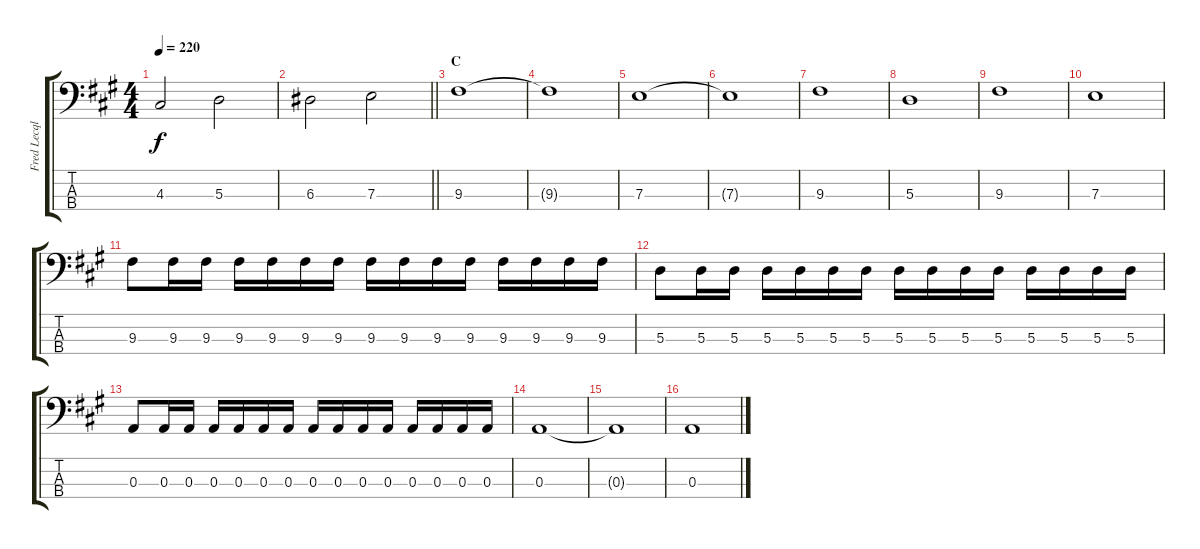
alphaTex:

\track ("Fred Lecqlerc" "Fred Lecql") {instrument electricbassfinger}
\staff {score tabs}
\tuning (G2 D2 A1 E1) {hide}
\ts (4 4)
\tempo 220
\clef f4
\ks a
4.3.2{dy f} 5.3.2 |
\barLineRight lightlight
6.3.2 7.3.2 |
\section ("" "C")
9.3.1 |
9.3{t}.1 |
7.3.1 |
7.3{t}.1 |
9.3.1 |
5.3.1 |
9.3.1 |
7.3.1 |
9.3.8 9.3.16 9.3.16 9.3.16 9.3.16 9.3.16 9.3.16 9.3.16 9.3.16 9.3.16 9.3.16 9.3.16 9.3.16 9.3.16 9.3.16 |
5.3.8 5.3.16 5.3.16 5.3.16 5.3.16 5.3.16 5.3.16 5.3.16 5.3.16 5.3.16 5.3.16 5.3.16 5.3.16 5.3.16 5.3.16 |
0.3.8 0.3.16 0.3.16 0.3.16 0.3.16 0.3.16 0.3.16 0.3.16 0.3.16 0.3.16 0.3.16 0.3.16 0.3.16 0.3.16 0.3.16 |
0.3.1 |
0.3{t}.1 |
0.3.1
